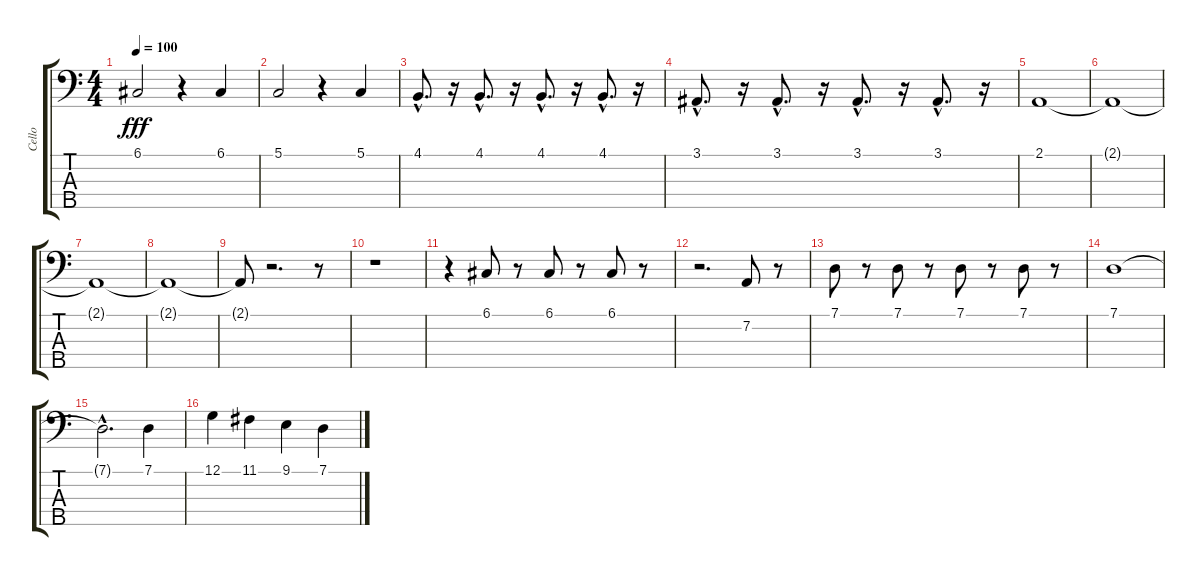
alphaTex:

\track ("Cello" "Cello") {instrument stringensemble1}
\staff {score tabs}
\tuning (G2 D2 A1 E1 B0) {hide}
\ts (4 4)
\tempo 100
\clef f4
\ks c
6.1.2{dy fff} r.4 6.1.4 |
5.1.2 r.4 5.1.4 |
4.1{hac}.8{d} r.16 4.1{hac}.8{d} r.16 4.1{hac}.8{d} r.16 4.1{hac}.8{d} r.16 |
3.1{hac}.8{d} r.16 3.1{hac}.8{d} r.16 3.1{hac}.8{d} r.16 3.1{hac}.8{d} r.16 |
2.1.1 |
2.1{t}.1 |
2.1{t}.1 |
2.1{t}.1 |
2.1{t}.8 r.2{d} r.8 |
r.1 |
r.4 6.1.8 r.8 6.1.8 r.8 6.1.8 r.8 |
r.2{d} 7.2.8 r.8 |
7.1.8 r.8 7.1.8 r.8 7.1.8 r.8 7.1.8 r.8 |
7.1.1 |
7.1{hac t}.2{d} 7.1.4 |
12.1.4 11.1.4 9.1.4 7.1.4
